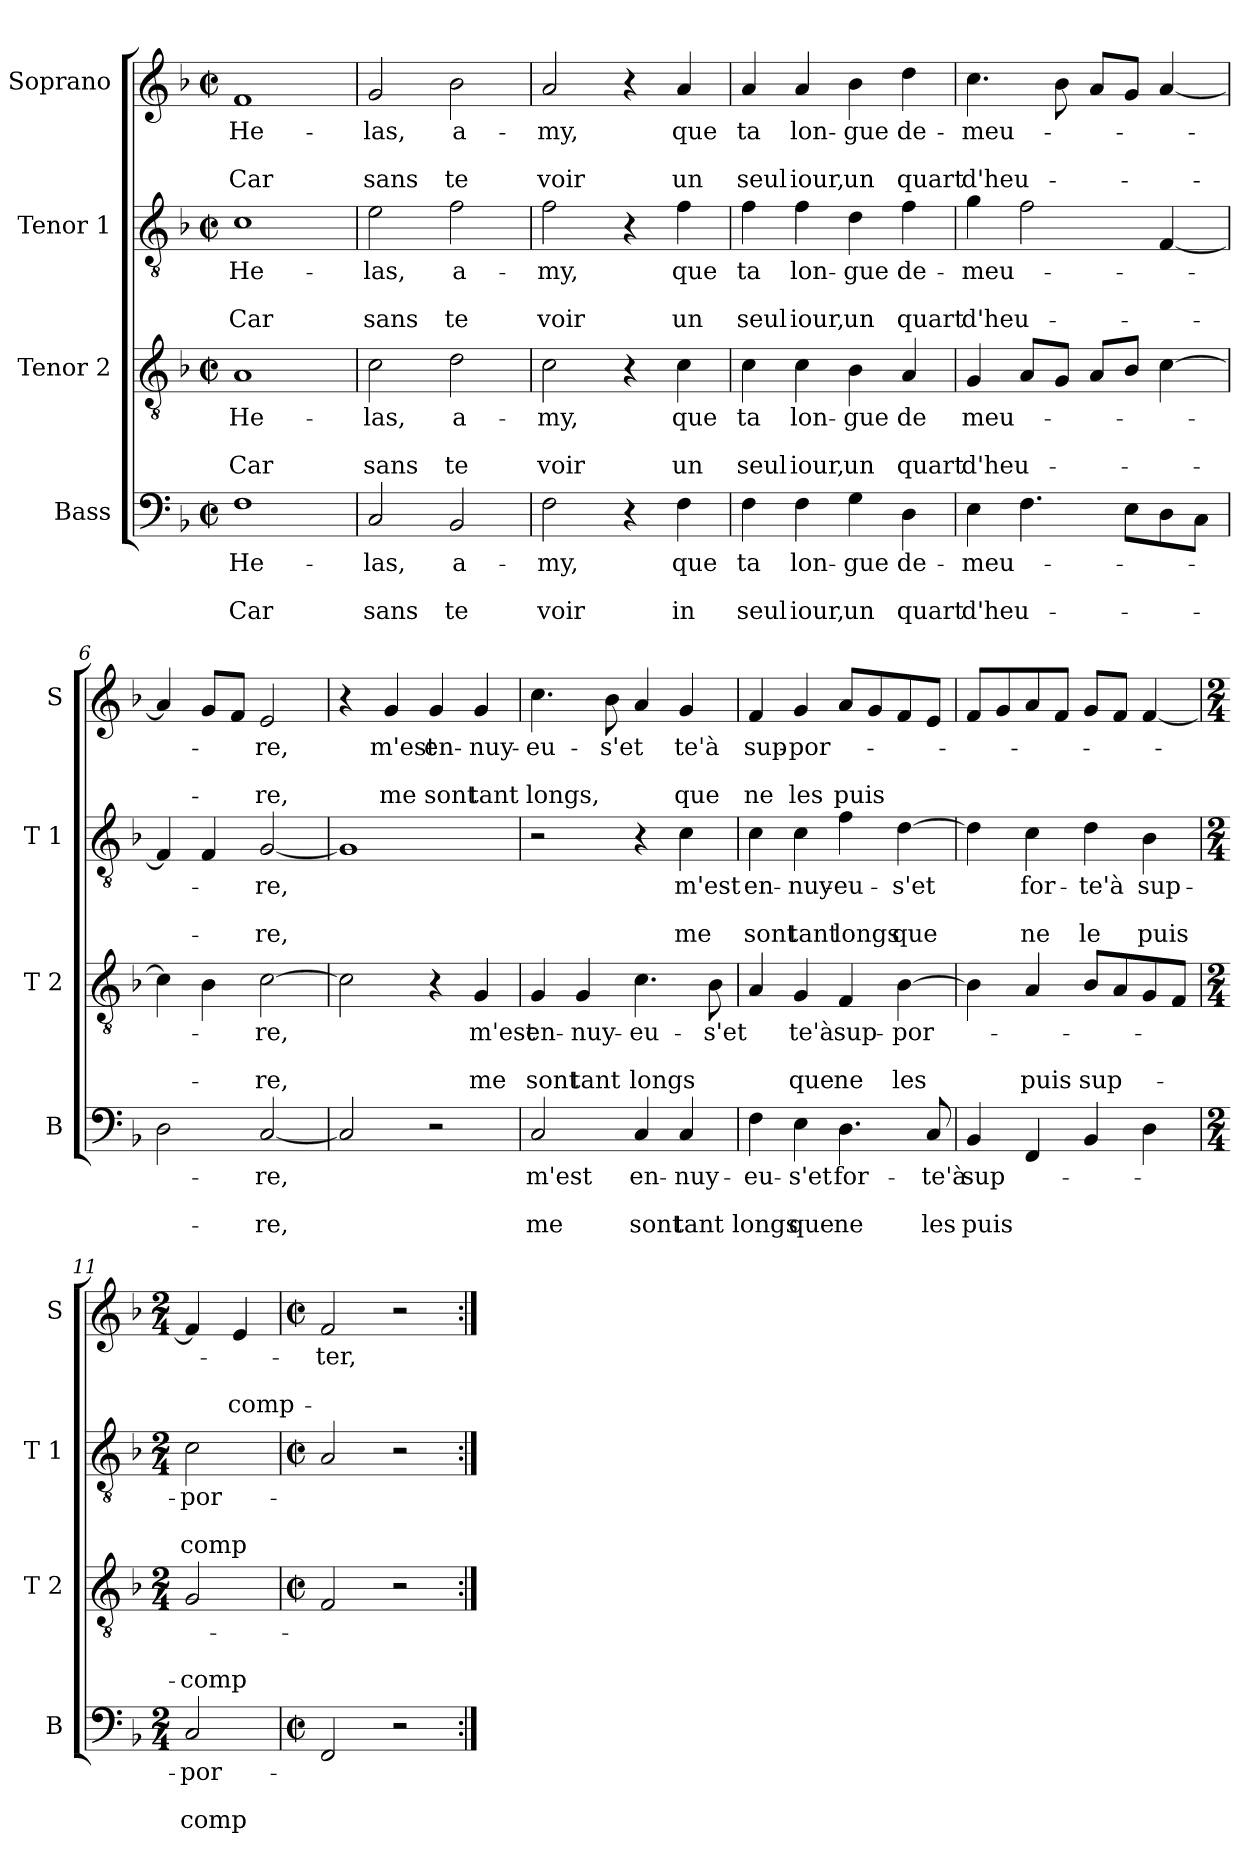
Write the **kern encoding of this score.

**kern	**text	**text	**text	**kern	**text	**text	**text	**kern	**text	**text	**text	**kern	**text	**text	**text
*part4	*part4	*part4	*part4	*part3	*part3	*part3	*part3	*part2	*part2	*part2	*part2	*part1	*part1	*part1	*part1
*staff4	*staff4	*staff4	*staff4	*staff3	*staff3	*staff3	*staff3	*staff2	*staff2	*staff2	*staff2	*staff1	*staff1	*staff1	*staff1
*I"Bass	*	*	*	*I"Tenor 2	*	*	*	*I"Tenor 1	*	*	*	*I"Soprano	*	*	*
*I'B	*	*	*	*I'T 2	*	*	*	*I'T 1	*	*	*	*I'S	*	*	*
*clefF4	*	*	*	*clefGv2	*	*	*	*clefGv2	*	*	*	*clefG2	*	*	*
*k[b-]	*	*	*	*k[b-]	*	*	*	*k[b-]	*	*	*	*k[b-]	*	*	*
*F:	*	*	*	*F:	*	*	*	*F:	*	*	*	*F:	*	*	*
*M2/2	*	*	*	*M2/2	*	*	*	*M2/2	*	*	*	*M2/2	*	*	*
*met(c|)	*	*	*	*met(c|)	*	*	*	*met(c|)	*	*	*	*met(c|)	*	*	*
=1	=1	=1	=1	=1	=1	=1	=1	=1	=1	=1	=1	=1	=1	=1	=1
!	!LO:LY:b	!	!LO:LY:b	!	!LO:LY:b	!	!LO:LY:b	!	!LO:LY:b	!	!LO:LY:b	!	!LO:LY:b	!	!LO:LY:b
1F	He-	.	Car	1A	He-	.	Car	1c	He-	.	Car	1f	He-	.	Car
=2	=2	=2	=2	=2	=2	=2	=2	=2	=2	=2	=2	=2	=2	=2	=2
!	!LO:LY:b	!	!LO:LY:b	!	!LO:LY:b	!	!LO:LY:b	!	!LO:LY:b	!	!LO:LY:b	!	!LO:LY:b	!	!LO:LY:b
2C/	-las,	.	sans	2c\	-las,	.	sans	2e\	-las,	.	sans	2g/	-las,	.	sans
!	!LO:LY:b	!	!LO:LY:b	!	!LO:LY:b	!	!LO:LY:b	!	!LO:LY:b	!	!LO:LY:b	!	!LO:LY:b	!	!LO:LY:b
2BB-/	a-	.	te	2d\	a-	.	te	2f\	a-	.	te	2b-\	a-	.	te
=3	=3	=3	=3	=3	=3	=3	=3	=3	=3	=3	=3	=3	=3	=3	=3
!	!LO:LY:b	!	!LO:LY:b	!	!LO:LY:b	!	!LO:LY:b	!	!LO:LY:b	!	!LO:LY:b	!	!LO:LY:b	!	!LO:LY:b
2F\	-my,	.	voir	2c\	-my,	.	voir	2f\	-my,	.	voir	2a/	-my,	.	voir
4r	.	.	.	4r	.	.	.	4r	.	.	.	4r	.	.	.
!	!LO:LY:b	!	!LO:LY:b	!	!LO:LY:b	!	!LO:LY:b	!	!LO:LY:b	!	!LO:LY:b	!	!LO:LY:b	!	!LO:LY:b
4F\	que	.	in	4c\	que	.	un	4f\	que	.	un	4a/	que	.	un
=4	=4	=4	=4	=4	=4	=4	=4	=4	=4	=4	=4	=4	=4	=4	=4
!	!LO:LY:b	!	!LO:LY:b	!	!LO:LY:b	!	!LO:LY:b	!	!LO:LY:b	!	!LO:LY:b	!	!LO:LY:b	!	!LO:LY:b
4F\	ta	.	seul	4c\	ta	.	seul	4f\	ta	.	seul	4a/	ta	.	seul
!	!LO:LY:b	!	!LO:LY:b	!	!LO:LY:b	!	!LO:LY:b	!	!LO:LY:b	!	!LO:LY:b	!	!LO:LY:b	!	!LO:LY:b
4F\	lon-	.	iour,	4c\	lon-	.	iour,	4f\	lon-	.	iour,	4a/	lon-	.	iour,
!	!LO:LY:b	!	!LO:LY:b	!	!LO:LY:b	!	!LO:LY:b	!	!LO:LY:b	!	!LO:LY:b	!	!LO:LY:b	!	!LO:LY:b
4G\	-gue	.	un	4B-\	-gue	.	un	4d\	-gue	.	un	4b-\	-gue	.	un
!	!LO:LY:b	!	!LO:LY:b	!	!LO:LY:b	!	!LO:LY:b	!	!LO:LY:b	!	!LO:LY:b	!	!LO:LY:b	!	!LO:LY:b
4D\	de-	.	quart	4A/	de	.	quart	4f\	de-	.	quart	4dd\	de-	.	quart
!!LO:LB:g=z
=5	=5	=5	=5	=5	=5	=5	=5	=5	=5	=5	=5	=5	=5	=5	=5
!	!LO:LY:b	!	!LO:LY:b	!	!LO:LY:b	!	!LO:LY:b	!	!LO:LY:b	!	!LO:LY:b	!	!LO:LY:b	!	!LO:LY:b
4E\	-meu-	.	d'heu-	4G/	meu-	.	d'heu-	4g\	-meu-	.	d'heu-	4.cc\	-meu-	.	d'heu-
4.F\	.	.	.	8A/L	.	.	.	2f\	.	.	.	.	.	.	.
.	.	.	.	8G/J	.	.	.	.	.	.	.	8b-\	.	.	.
.	.	.	.	8A/L	.	.	.	.	.	.	.	8a/L	.	.	.
8E\L	.	.	.	8B-/J	.	.	.	.	.	.	.	8g/J	.	.	.
8D\	.	.	.	[4c\	.	.	.	[4F/	.	.	.	[4a/	.	.	.
8C\J	.	.	.	.	.	.	.	.	.	.	.	.	.	.	.
=6	=6	=6	=6	=6	=6	=6	=6	=6	=6	=6	=6	=6	=6	=6	=6
2D\	.	.	.	4c\]	.	.	.	4F/]	.	.	.	4a/]	.	.	.
.	.	.	.	4B-\	.	.	.	4F/	.	.	.	8g/L	.	.	.
.	.	.	.	.	.	.	.	.	.	.	.	8f/J	.	.	.
!	!LO:LY:b	!	!LO:LY:b	!	!LO:LY:b	!	!LO:LY:b	!	!LO:LY:b	!	!LO:LY:b	!	!LO:LY:b	!	!LO:LY:b
[2C/	-re,	.	-re,	[2c\	-re,	.	-re,	[2G/	-re,	.	-re,	2e/	-re,	.	-re,
=7	=7	=7	=7	=7	=7	=7	=7	=7	=7	=7	=7	=7	=7	=7	=7
2C/]	.	.	.	2c\]	.	.	.	1G]	.	.	.	4r	.	.	.
!	!	!	!	!	!	!	!	!	!	!	!	!	!LO:LY:b	!	!LO:LY:b
.	.	.	.	.	.	.	.	.	.	.	.	4g/	m'est	.	me
!	!	!	!	!	!	!	!	!	!	!	!	!	!LO:LY:b	!	!LO:LY:b
2r	.	.	.	4r	.	.	.	.	.	.	.	4g/	en-	.	sont
!	!	!	!	!	!LO:LY:b	!	!LO:LY:b	!	!	!	!	!	!LO:LY:b	!	!LO:LY:b
.	.	.	.	4G/	m'est	.	me	.	.	.	.	4g/	-nuy-	.	tant
=8	=8	=8	=8	=8	=8	=8	=8	=8	=8	=8	=8	=8	=8	=8	=8
!	!LO:LY:b	!	!LO:LY:b	!	!LO:LY:b	!	!LO:LY:b	!	!	!	!	!	!LO:LY:b	!	!LO:LY:b
2C/	m'est	.	me	4G/	en-	.	sont	2r	.	.	.	4.cc\	-eu-	.	longs,
!	!	!	!	!	!LO:LY:b	!	!LO:LY:b	!	!	!	!	!	!	!	!
.	.	.	.	4G/	-nuy-	.	tant	.	.	.	.	.	.	.	.
!	!	!	!	!	!	!	!	!	!	!	!	!	!LO:LY:b	!	!
.	.	.	.	.	.	.	.	.	.	.	.	8b-\	-s'et	.	.
!	!LO:LY:b	!	!LO:LY:b	!	!LO:LY:b	!	!LO:LY:b	!	!	!	!	!	!	!	!
4C/	en-	.	sont	4.c\	-eu-	.	longs	4r	.	.	.	4a/	.	.	.
!	!LO:LY:b	!	!LO:LY:b	!	!	!	!	!	!LO:LY:b	!	!LO:LY:b	!	!LO:LY:b	!	!LO:LY:b
4C/	-nuy-	.	tant	.	.	.	.	4c\	m'est	.	me	4g/	-te'à	.	que
!	!	!	!	!	!LO:LY:b	!	!	!	!	!	!	!	!	!	!
.	.	.	.	8B-\	-s'et	.	.	.	.	.	.	.	.	.	.
=9	=9	=9	=9	=9	=9	=9	=9	=9	=9	=9	=9	=9	=9	=9	=9
!	!LO:LY:b	!	!LO:LY:b	!	!	!	!	!	!LO:LY:b	!	!LO:LY:b	!	!LO:LY:b	!	!LO:LY:b
4F\	-eu-	.	longs	4A/	.	.	.	4c\	en-	.	sont	4f/	sup-	.	ne
!	!LO:LY:b	!	!LO:LY:b	!	!LO:LY:b	!	!LO:LY:b	!	!LO:LY:b	!	!LO:LY:b	!	!LO:LY:b	!	!LO:LY:b
4E\	-s'et	.	que	4G/	-te'à	.	que	4c\	-nuy-	.	tant	4g/	-por-	.	les
!	!LO:LY:b	!	!LO:LY:b	!	!LO:LY:b	!	!LO:LY:b	!	!LO:LY:b	!	!LO:LY:b	!	!	!	!LO:LY:b
4.D\	for-	.	ne	4F/	sup-	.	ne	4f\	-eu-	.	longs	8a/L	.	.	puis
.	.	.	.	.	.	.	.	.	.	.	.	8g/	.	.	.
!	!	!	!	!	!LO:LY:b	!	!LO:LY:b	!	!LO:LY:b	!	!LO:LY:b	!	!	!	!
.	.	.	.	[4B-\	-por-	.	les	[4d\	-s'et	.	que	8f/	.	.	.
!	!LO:LY:b	!	!LO:LY:b	!	!	!	!	!	!	!	!	!	!	!	!
8C/	-te'à	.	les	.	.	.	.	.	.	.	.	8e/J	.	.	.
!!LO:PB:g=z
=10	=10	=10	=10	=10	=10	=10	=10	=10	=10	=10	=10	=10	=10	=10	=10
!	!LO:LY:b	!	!LO:LY:b	!	!	!	!	!	!	!	!	!	!	!	!
4BB-/	sup-	.	puis	4B-\]	.	.	.	4d\]	.	.	.	8f/L	.	.	.
.	.	.	.	.	.	.	.	.	.	.	.	8g/	.	.	.
!	!	!	!	!	!	!	!LO:LY:b	!	!LO:LY:b	!	!LO:LY:b	!	!	!	!
4FF/	.	.	.	4A/	.	.	puis	4c\	for-	.	ne	8a/	.	.	.
.	.	.	.	.	.	.	.	.	.	.	.	8f/J	.	.	.
!	!	!	!	!	!	!	!LO:LY:b	!	!LO:LY:b	!	!LO:LY:b	!	!	!	!
4BB-/	.	.	.	8B-/L	.	.	sup-	4d\	-te'à	.	le	8g/L	.	.	.
.	.	.	.	8A/	.	.	.	.	.	.	.	8f/J	.	.	.
!	!	!	!	!	!	!	!	!	!LO:LY:b	!	!LO:LY:b	!	!	!	!
4D\	.	.	.	8G/	.	.	.	4B-\	sup-	.	puis	[4f/	.	.	.
.	.	.	.	8F/J	.	.	.	.	.	.	.	.	.	.	.
=11	=11	=11	=11	=11	=11	=11	=11	=11	=11	=11	=11	=11	=11	=11	=11
*M2/4	*	*	*	*M2/4	*	*	*	*M2/4	*	*	*	*M2/4	*	*	*
!	!LO:LY:b	!	!LO:LY:b	!	!	!	!LO:LY:b	!	!LO:LY:b	!	!LO:LY:b	!	!	!	!
2C/	-por-	.	comp	2G/	.	.	-comp	2c\	-por-	.	comp	4f/]	.	.	.
!	!	!	!	!	!	!	!	!	!	!	!	!	!	!	!LO:LY:b
.	.	.	.	.	.	.	.	.	.	.	.	4e/	.	.	comp-
=12	=12	=12	=12	=12	=12	=12	=12	=12	=12	=12	=12	=12	=12	=12	=12
*M2/2	*	*	*	*M2/2	*	*	*	*M2/2	*	*	*	*M2/2	*	*	*
*met(c|)	*	*	*	*met(c|)	*	*	*	*met(c|)	*	*	*	*met(c|)	*	*	*
!	!	!	!	!	!	!	!	!	!	!	!	!	!LO:LY:b	!	!
2FF/	.	.	.	2F/	.	.	.	2A/	.	.	.	2f/	-ter,	.	.
2r	.	.	.	2r	.	.	.	2r	.	.	.	2r	.	.	.
=:|!	=:|!	=:|!	=:|!	=:|!	=:|!	=:|!	=:|!	=:|!	=:|!	=:|!	=:|!	=:|!	=:|!	=:|!	=:|!
*-	*-	*-	*-	*-	*-	*-	*-	*-	*-	*-	*-	*-	*-	*-	*-
